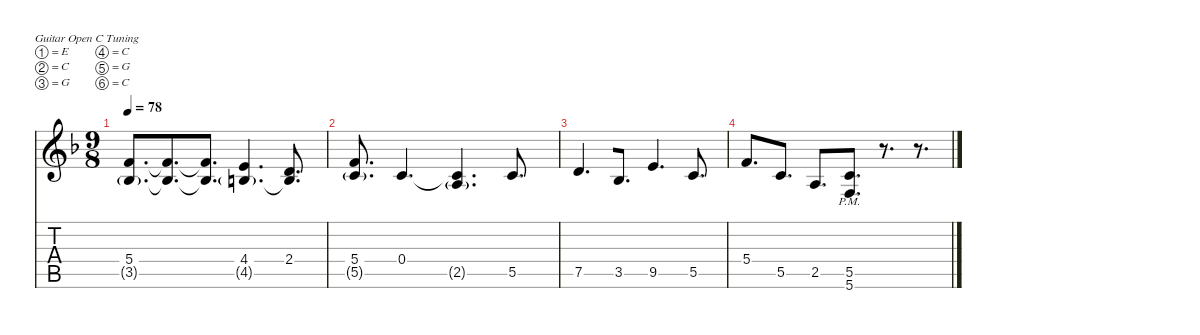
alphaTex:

\defaultSystemsLayout 4
\hideDynamics
\bracketExtendMode nobrackets
\singleTrackTrackNamePolicy hidden
\multiTrackTrackNamePolicy hidden
\firstSystemTrackNameMode fullname
\firstSystemTrackNameOrientation horizontal
\otherSystemsTrackNameOrientation horizontal
\track ("Guitar 1" "dist.guit.") {instrument distortionguitar}
\staff {score tabs}
\tuning (E4 C4 G3 C3 G2 C2)
\ts (9 8)
\tempo 78
\clef g2
\ks f
(5.4{acc forcenatural} 3.5{g acc b}).8{d dy f beam Up} (5.4{t acc forcenatural} 3.5{t acc b}).8{d beam Up beam merge} (5.4{t acc forcenatural} 3.5{t acc b}).8{d beam Up} (4.4{acc forcenatural} 4.5{g acc forcenatural}).4{d beam Up} (2.4{acc forcenatural} 4.5{t acc forcenatural}).8{d beam Up} |
(5.4{acc forcenatural} 5.5{g acc forcenatural}).8{d beam Up} 0.4{acc forcenatural}.4{d beam Up} (0.4{t acc forcenatural} 2.5{g acc forcenatural}).4{d beam Up} 5.5{acc forcenatural}.8{d beam Up} |
7.5{acc forcenatural}.4{d beam Up beam merge} 3.5{acc b}.8{d beam Up} 9.5{acc forcenatural}.4{d beam Up} 5.5{acc forcenatural}.8{d beam Up} |
5.4{acc forcenatural}.8{d beam Up} 5.5{acc forcenatural}.8{d beam Up} 2.5{acc forcenatural}.8{d beam Up} (5.5{pm acc forcenatural} 5.6{pm acc forcenatural}).8{d beam Up} r.8{d beam Up} r.8{d beam Up}
